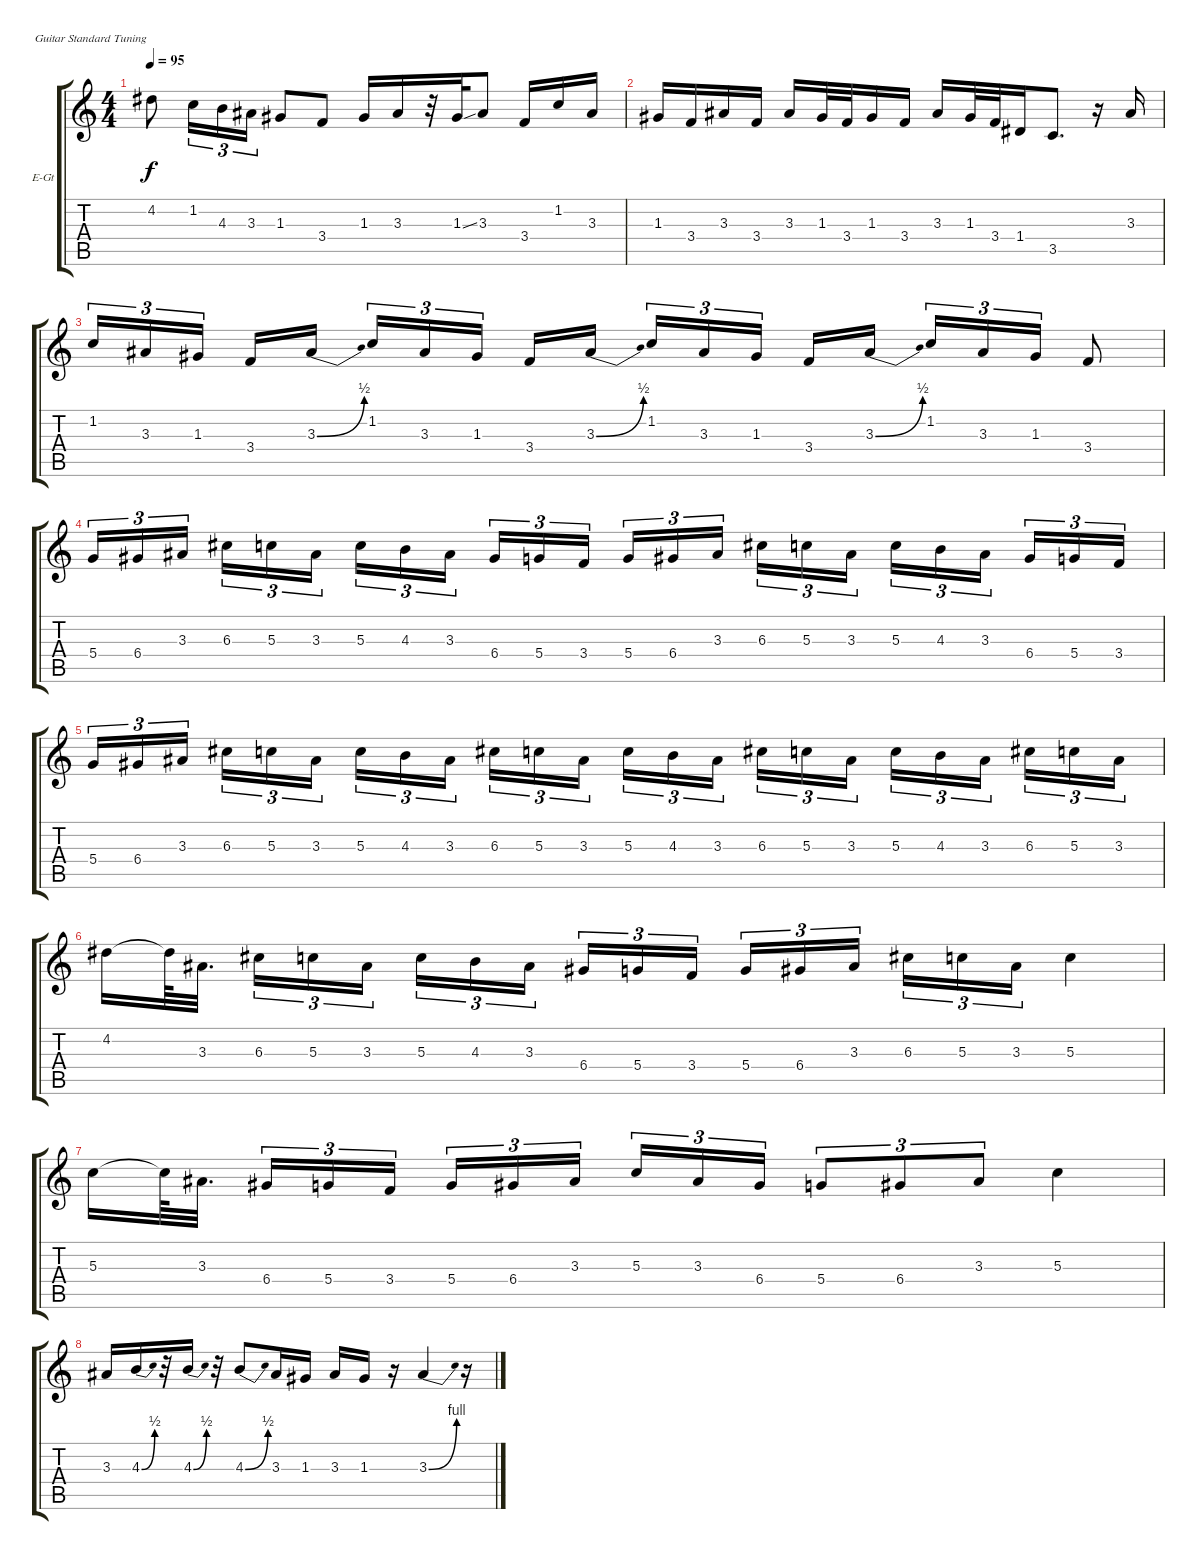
\bracketExtendMode groupsimilarinstruments
\firstSystemTrackNameOrientation horizontal
\otherSystemsTrackNameOrientation horizontal
\track ("Ritchie Blackmore" "E-Gt") {instrument overdrivenguitar}
\staff {score tabs}
\tuning (E4 B3 G3 D3 A2 E2)
\ts (4 4)
\tempo 95
\clef g2
\ks c
4.2.8{dy f} 1.2.16{tu (3 2)} 4.3.16{tu (3 2)} 3.3.16{tu (3 2)} 1.3.8 3.4.8 1.3.16 3.3.16 r.32 1.3{ss}.32 3.3.8 3.4.16 1.2.16 3.3.16 |
1.3.16 3.4.16 3.3.16 3.4.16 3.3.16 1.3.32 3.4.32 1.3.16 3.4.16 3.3.16 1.3.32 3.4.32 1.4.16 3.5.8{d} r.16 3.3.16 |
1.2.16{tu (3 2)} 3.3.16{tu (3 2)} 1.3.16{tu (3 2)} 3.4.16 3.3{be (bend 0 0 60 2)}.16 1.2.16{tu (3 2)} 3.3.16{tu (3 2)} 1.3.16{tu (3 2)} 3.4.16 3.3{be (bend 0 0 60 2)}.16 1.2.16{tu (3 2)} 3.3.16{tu (3 2)} 1.3.16{tu (3 2)} 3.4.16 3.3{be (bend 0 0 60 2)}.16 1.2.16{tu (3 2)} 3.3.16{tu (3 2)} 1.3.16{tu (3 2)} 3.4.8 |
5.4.16{tu (3 2)} 6.4.16{tu (3 2)} 3.3.16{tu (3 2)} 6.3.16{tu (3 2)} 5.3.16{tu (3 2)} 3.3.16{tu (3 2)} 5.3.16{tu (3 2)} 4.3.16{tu (3 2)} 3.3.16{tu (3 2)} 6.4.16{tu (3 2)} 5.4.16{tu (3 2)} 3.4.16{tu (3 2)} 5.4.16{tu (3 2)} 6.4.16{tu (3 2)} 3.3.16{tu (3 2)} 6.3.16{tu (3 2)} 5.3.16{tu (3 2)} 3.3.16{tu (3 2)} 5.3.16{tu (3 2)} 4.3.16{tu (3 2)} 3.3.16{tu (3 2)} 6.4.16{tu (3 2)} 5.4.16{tu (3 2)} 3.4.16{tu (3 2)} |
5.4.16{tu (3 2)} 6.4.16{tu (3 2)} 3.3.16{tu (3 2)} 6.3.16{tu (3 2)} 5.3.16{tu (3 2)} 3.3.16{tu (3 2)} 5.3.16{tu (3 2)} 4.3.16{tu (3 2)} 3.3.16{tu (3 2)} 6.3.16{tu (3 2)} 5.3.16{tu (3 2)} 3.3.16{tu (3 2)} 5.3.16{tu (3 2)} 4.3.16{tu (3 2)} 3.3.16{tu (3 2)} 6.3.16{tu (3 2)} 5.3.16{tu (3 2)} 3.3.16{tu (3 2)} 5.3.16{tu (3 2)} 4.3.16{tu (3 2)} 3.3.16{tu (3 2)} 6.3.16{tu (3 2)} 5.3.16{tu (3 2)} 3.3.16{tu (3 2)} |
4.2.16 4.2{t}.64 3.3.32{d} 6.3.16{tu (3 2)} 5.3.16{tu (3 2)} 3.3.16{tu (3 2)} 5.3.16{tu (3 2)} 4.3.16{tu (3 2)} 3.3.16{tu (3 2)} 6.4.16{tu (3 2)} 5.4.16{tu (3 2)} 3.4.16{tu (3 2)} 5.4.16{tu (3 2)} 6.4.16{tu (3 2)} 3.3.16{tu (3 2)} 6.3.16{tu (3 2)} 5.3.16{tu (3 2)} 3.3.16{tu (3 2)} 5.3.4 |
5.3.16 5.3{t}.64 3.3.32{d} 6.4.16{tu (3 2)} 5.4.16{tu (3 2)} 3.4.16{tu (3 2)} 5.4.16{tu (3 2)} 6.4.16{tu (3 2)} 3.3.16{tu (3 2)} 5.3.16{tu (3 2)} 3.3.16{tu (3 2)} 6.4.16{tu (3 2)} 5.4.8{tu (3 2)} 6.4.8{tu (3 2)} 3.3.8{tu (3 2)} 5.3.4 |
3.3.16 4.3{be (bend 0 0 60 2)}.16 r.32 4.3{be (bend 0 0 60 2)}.16 r.32 4.3{be (bend 0 0 60 2)}.8 3.3.16 1.3.16 3.3.16 1.3.16 r.16 3.3{be (bend 0 0 60 4)}.4 r.16
